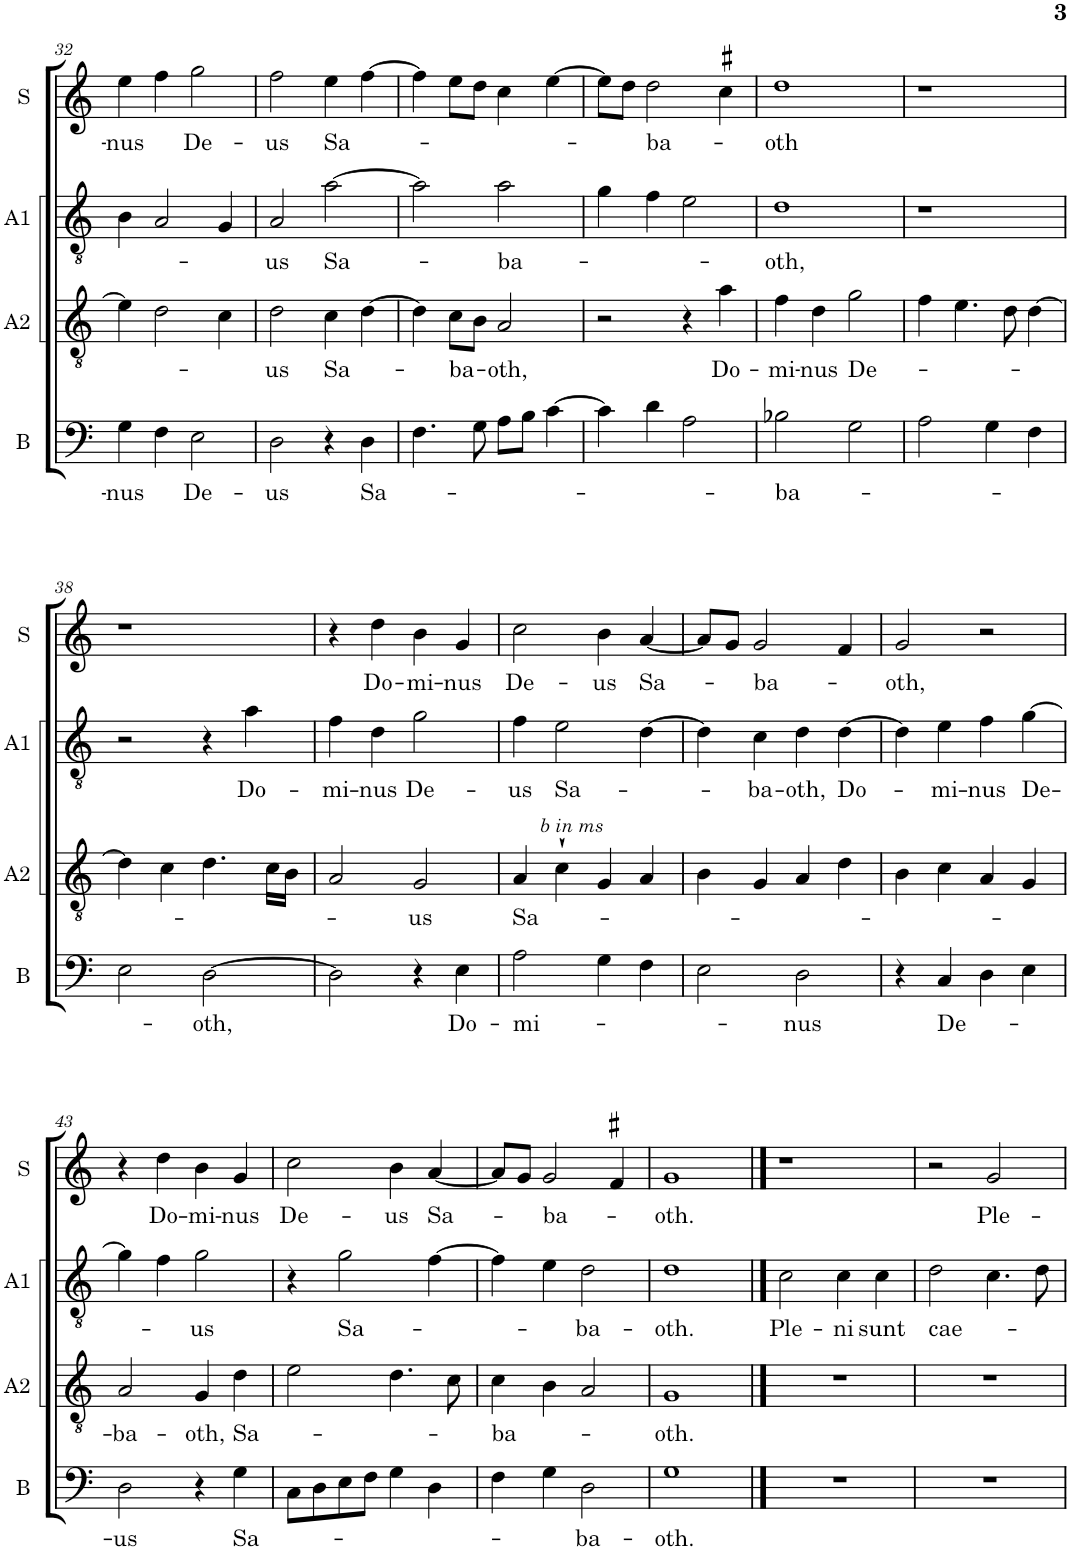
**kern	**text	**kern	**text	**kern	**text	**kern	**text
*part4	*part4	*part3	*part3	*part2	*part2	*part1	*part1
*staff4	*staff4	*staff3	*staff3	*staff2	*staff2	*staff1	*staff1
*I"B	*	*I"A2	*	*I"A1	*	*I"S	*
*I'B	*	*I'A2	*	*I'A1	*	*I'S	*
!!LO:PB:g=z
*clefF4	*	*clefGv2	*	*clefGv2	*	*clefG2	*
*	*	*	*	*Trd4c7	*	*	*
*k[]	*	*k[]	*	*k[]	*	*k[]	*
*M2/2	*	*M2/2	*	*M2/2	*	*M2/2	*
*met(c|)	*	*met(c|)	*	*met(c|)	*	*met(c|)	*
=32	=32	=32	=32	=32	=32	=32	=32
!	!LO:LY:b	!	!	!	!	!	!LO:LY:b
4G\	-nus	4e\]	.	4B\	.	4ee\	-nus
4F\	.	2d\	.	2A/	.	4ff\	.
!	!LO:LY:b	!	!	!	!	!	!LO:LY:b
2E\	De-	.	.	.	.	2gg\	De-
.	.	4c\	.	4G/	.	.	.
=33	=33	=33	=33	=33	=33	=33	=33
!	!LO:LY:b	!	!LO:LY:b	!	!LO:LY:b	!	!LO:LY:b
2D\	-us	2d\	-us	2A/	-us	2ff\	-us
!	!	!	!LO:LY:b	!	!LO:LY:b	!	!LO:LY:b
4r	.	4c\	Sa-	[2a\	Sa-	4ee\	Sa-
!	!LO:LY:b	!	!	!	!	!	!
4D\	Sa-	[4d\	.	.	.	[4ff\	.
=34	=34	=34	=34	=34	=34	=34	=34
4.F\	.	4d\]	.	2a\]	.	4ff\]	.
!	!	!	!LO:LY:b	!	!	!	!
.	.	8c\L	-ba-	.	.	8ee\L	.
8G\	.	8B\J	.	.	.	8dd\J	.
!	!	!	!LO:LY:b	!	!LO:LY:b	!	!
8A\L	.	2A/	-oth,	2a\	-ba-	4cc\	.
8B\J	.	.	.	.	.	.	.
[4c\	.	.	.	.	.	[4ee\	.
=35	=35	=35	=35	=35	=35	=35	=35
4c\]	.	2r	.	4g\	.	8ee\L]	.
.	.	.	.	.	.	8dd\J	.
!	!	!	!	!	!	!	!LO:LY:b
4d\	.	.	.	4f\	.	2dd\	-ba-
2A\	.	4r	.	2e\	.	.	.
!	!	!	!LO:LY:b	!	!	!	!
.	.	4a\	Do-	.	.	4cc#X\	.
=36	=36	=36	=36	=36	=36	=36	=36
!	!LO:LY:b	!	!LO:LY:b	!	!LO:LY:b	!	!LO:LY:b
2B-X\	-ba-	4f\	-mi-	1d	-oth,	1dd	-oth
!	!	!	!LO:LY:b	!	!	!	!
.	.	4d\	-nus	.	.	.	.
!	!	!	!LO:LY:b	!	!	!	!
2G\	.	2g\	De-	.	.	.	.
=37	=37	=37	=37	=37	=37	=37	=37
2A\	.	4f\	.	1r	.	1r	.
.	.	4.e\	.	.	.	.	.
4G\	.	.	.	.	.	.	.
.	.	8d\	.	.	.	.	.
4F\	.	[4d\	.	.	.	.	.
!!LO:LB:g=z
=38	=38	=38	=38	=38	=38	=38	=38
2E\	.	4d\]	.	2r	.	1r	.
.	.	4c\	.	.	.	.	.
!	!LO:LY:b	!	!	!	!	!	!
[2D\	-oth,	4.d\	.	4r	.	.	.
!	!	!	!	!	!LO:LY:b	!	!
.	.	.	.	4a\	Do-	.	.
.	.	16c\LL	.	.	.	.	.
.	.	16B\JJ	.	.	.	.	.
=39	=39	=39	=39	=39	=39	=39	=39
!	!	!	!	!	!LO:LY:b	!	!
2D\]	.	2A/	.	4f\	-mi-	4r	.
!	!	!	!	!	!LO:LY:b	!	!LO:LY:b
.	.	.	.	4d\	-nus	4dd\	Do-
!	!	!	!LO:LY:b	!	!LO:LY:b	!	!LO:LY:b
4r	.	2G/	-us	2g\	De-	4b\	-mi-
!	!LO:LY:b	!	!	!	!	!	!LO:LY:b
4E\	Do-	.	.	.	.	4g/	-nus
=40	=40	=40	=40	=40	=40	=40	=40
!	!LO:LY:b	!	!LO:LY:b	!	!LO:LY:b	!	!LO:LY:b
2A\	-mi-	4A/	Sa-	4f\	-us	2cc\	De-
!	!	!LO:TX:a:i:t=b in ms	!	!	!	!	!
!	!	!	!	!	!LO:LY:b	!	!
.	.	4c`\	.	2e\	Sa-	.	.
!	!	!	!	!	!	!	!LO:LY:b
4G\	.	4G/	.	.	.	4b\	-us
!	!	!	!	!	!	!	!LO:LY:b
4F\	.	4A/	.	[4d\	.	[4a/	Sa-
=41	=41	=41	=41	=41	=41	=41	=41
2E\	.	4B\	.	4d\]	.	8a/L]	.
.	.	.	.	.	.	8g/J	.
!	!	!	!	!	!LO:LY:b	!	!LO:LY:b
.	.	4G/	.	4c\	-ba-	2g/	-ba-
!	!LO:LY:b	!	!	!	!LO:LY:b	!	!
2D\	-nus	4A/	.	4d\	-oth,	.	.
!	!	!	!	!	!LO:LY:b	!	!
.	.	4d\	.	[4d\	Do-	4f/	.
=42	=42	=42	=42	=42	=42	=42	=42
!	!	!	!	!	!	!	!LO:LY:b
4r	.	4B\	.	4d\]	.	2g/	-oth,
!	!LO:LY:b	!	!	!	!LO:LY:b	!	!
4C/	De-	4c\	.	4e\	-mi-	.	.
!	!	!	!	!	!LO:LY:b	!	!
4D\	.	4A/	.	4f\	-nus	2r	.
!	!	!	!	!	!LO:LY:b	!	!
4E\	.	4G/	.	[4g\	De-	.	.
!!LO:LB:g=z
=43	=43	=43	=43	=43	=43	=43	=43
!	!LO:LY:b	!	!LO:LY:b	!	!	!	!
2D\	-us	2A/	-ba-	4g\]	.	4r	.
!	!	!	!	!	!	!	!LO:LY:b
.	.	.	.	4f\	.	4dd\	Do-
!	!	!	!LO:LY:b	!	!LO:LY:b	!	!LO:LY:b
4r	.	4G/	-oth,	2g\	-us	4b\	-mi-
!	!LO:LY:b	!	!LO:LY:b	!	!	!	!LO:LY:b
4G\	Sa-	4d\	Sa-	.	.	4g/	-nus
=44	=44	=44	=44	=44	=44	=44	=44
!	!	!	!	!	!	!	!LO:LY:b
8C\L	.	2e\	.	4r	.	2cc\	De-
8D\	.	.	.	.	.	.	.
!	!	!	!	!	!LO:LY:b	!	!
8E\	.	.	.	2g\	Sa-	.	.
8F\J	.	.	.	.	.	.	.
!	!	!	!	!	!	!	!LO:LY:b
4G\	.	4.d\	.	.	.	4b\	-us
!	!	!	!	!	!	!	!LO:LY:b
4D\	.	.	.	[4f\	.	[4a/	Sa-
.	.	8c\	.	.	.	.	.
=45	=45	=45	=45	=45	=45	=45	=45
!	!	!	!LO:LY:b	!	!	!	!
4F\	.	4c\	ba-	4f\]	.	8a/L]	.
.	.	.	.	.	.	8g/J	.
!	!	!	!	!	!	!	!LO:LY:b
4G\	.	4B\	.	4e\	.	2g/	-ba-
!	!LO:LY:b	!	!	!	!LO:LY:b	!	!
2D\	-ba-	2A/	.	2d\	-ba-	.	.
.	.	.	.	.	.	4f#X/	.
=46	=46	=46	=46	=46	=46	=46	=46
!	!LO:LY:b	!	!LO:LY:b	!	!LO:LY:b	!	!LO:LY:b
1G	-oth.	1G	-oth.	1d	-oth.	1g	-oth.
==47	==47	==47	==47	==47	==47	==47	==47
!	!	!	!	!	!LO:LY:b	!	!
1r	.	1r	.	2c\	Ple-	1r	.
!	!	!	!	!	!LO:LY:b	!	!
.	.	.	.	4c\	-ni	.	.
!	!	!	!	!	!LO:LY:b	!	!
.	.	.	.	4c\	sunt	.	.
=48	=48	=48	=48	=48	=48	=48	=48
!	!	!	!	!	!LO:LY:b	!	!
1r	.	1r	.	2d\	cae-	2r	.
!	!	!	!	!	!	!	!LO:LY:b
.	.	.	.	4.c\	.	2g/	Ple-
.	.	.	.	8d\	.	.	.
=	=	=	=	=	=	=	=
*-	*-	*-	*-	*-	*-	*-	*-
